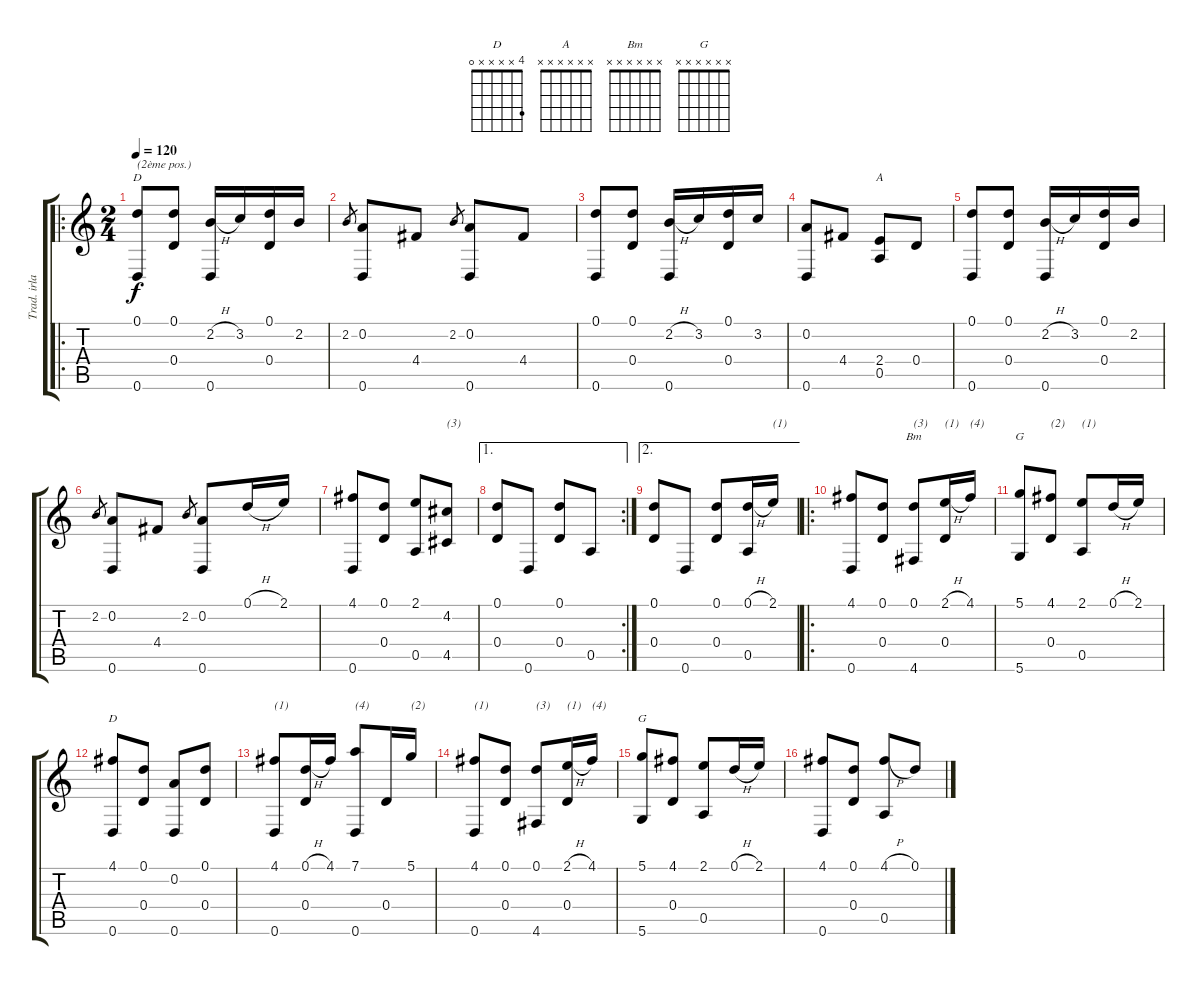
\track ("Trad. irlandais arrgt Michel Lelong" "Trad. irla") {instrument acousticguitarnylon}
\staff {score tabs}
\tuning (D4 A3 G3 D3 A2 D2) {hide}
\chord ("D" x x x x x x)
\chord ("A" x x x x x x)
\chord ("Bm" x x x x x x)
\chord ("G" 5 0 0 0 x 5)
\chord ("D" 4 x x x x 0)
\chord ("G" x x x x x x)
\ro
\ts (2 4)
\tempo 120
\clef g2
\ks c
(0.1 0.6).8{ch "D" txt "(2ème pos.)" dy f instrument acousticguitarnylon} (0.1 0.4).8 (2.2{h} 0.6).16 3.2.16 (0.1 0.4).16 2.2.16 |
2.2.8{gr} (0.2 0.6).8 4.4.8 2.2.8{gr} (0.2 0.6).8 4.4.8 |
(0.1 0.6).8 (0.1 0.4).8 (2.2{h} 0.6).16 3.2.16 (0.1 0.4).16 3.2.16 |
(0.2 0.6).8 4.4.8 (2.4 0.5).8{ch "A"} 0.4.8 |
(0.1 0.6).8 (0.1 0.4).8 (2.2{h} 0.6).16 3.2.16 (0.1 0.4).16 2.2.16 |
2.2.8{gr} (0.2 0.6).8 4.4.8 2.2.8{gr} (0.2 0.6).8 0.1{h}.16 2.1.16 |
(4.1 0.6).8 (0.1 0.4).8 (2.1 0.5).8 (4.2 4.5).8{txt "(3)"} |
\ae 1
\rc 2
(0.1 0.4).8 0.6.8 (0.1 0.4).8 0.5.8 |
\ae 2
(0.1 0.4).8 0.6.8 (0.1 0.4).8 (0.1{h} 0.5).16 2.1.16{txt "(1)"} |
\ro
(4.1 0.6).8 (0.1 0.4).8 (0.1 4.6).8{ch "Bm" txt "(3)"} (2.1{h} 0.4).16{txt "(1)"} 4.1.16{txt "(4)"} |
(5.1 5.6).8{ch "G"} (4.1 0.4).8{txt "(2)"} (2.1 0.5).8{txt "(1)"} 0.1{h}.16 2.1.16 |
(4.1 0.6).8{ch "D"} (0.1 0.4).8 (0.2 0.6).8 (0.1 0.4).8 |
(4.1 0.6).8{txt "(1)"} (0.1{h} 0.4).16 4.1.16 (7.1 0.6).8{txt "(4)"} 0.4.16 5.1.16{txt "(2)"} |
(4.1 0.6).8{txt "(1)"} (0.1 0.4).8 (0.1 4.6).8{txt "(3)"} (2.1{h} 0.4).16{txt "(1)"} 4.1.16{txt "(4)"} |
(5.1 5.6).8{ch "G"} (4.1 0.4).8 (2.1 0.5).8 0.1{h}.16 2.1.16 |
(4.1 0.6).8 (0.1 0.4).8 (4.1{h} 0.5).8 0.1.8
